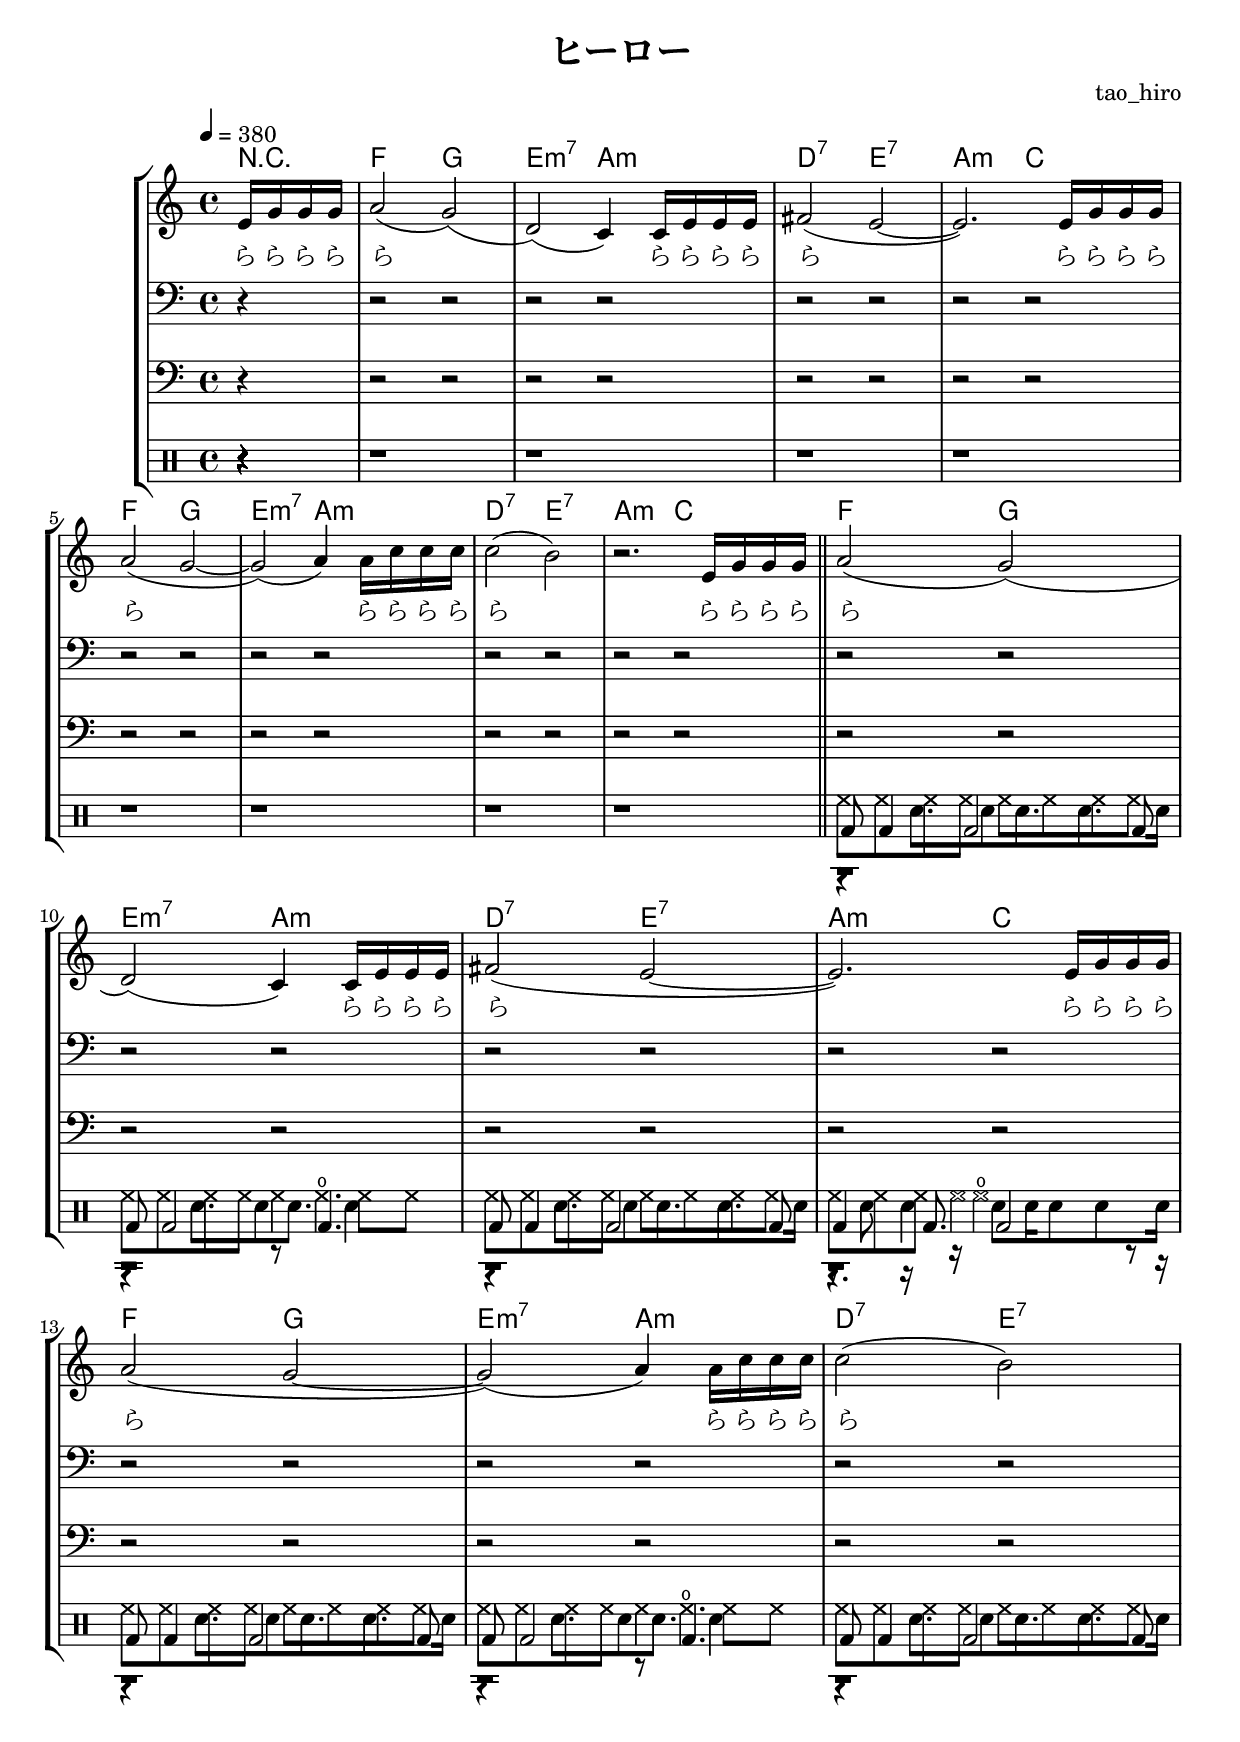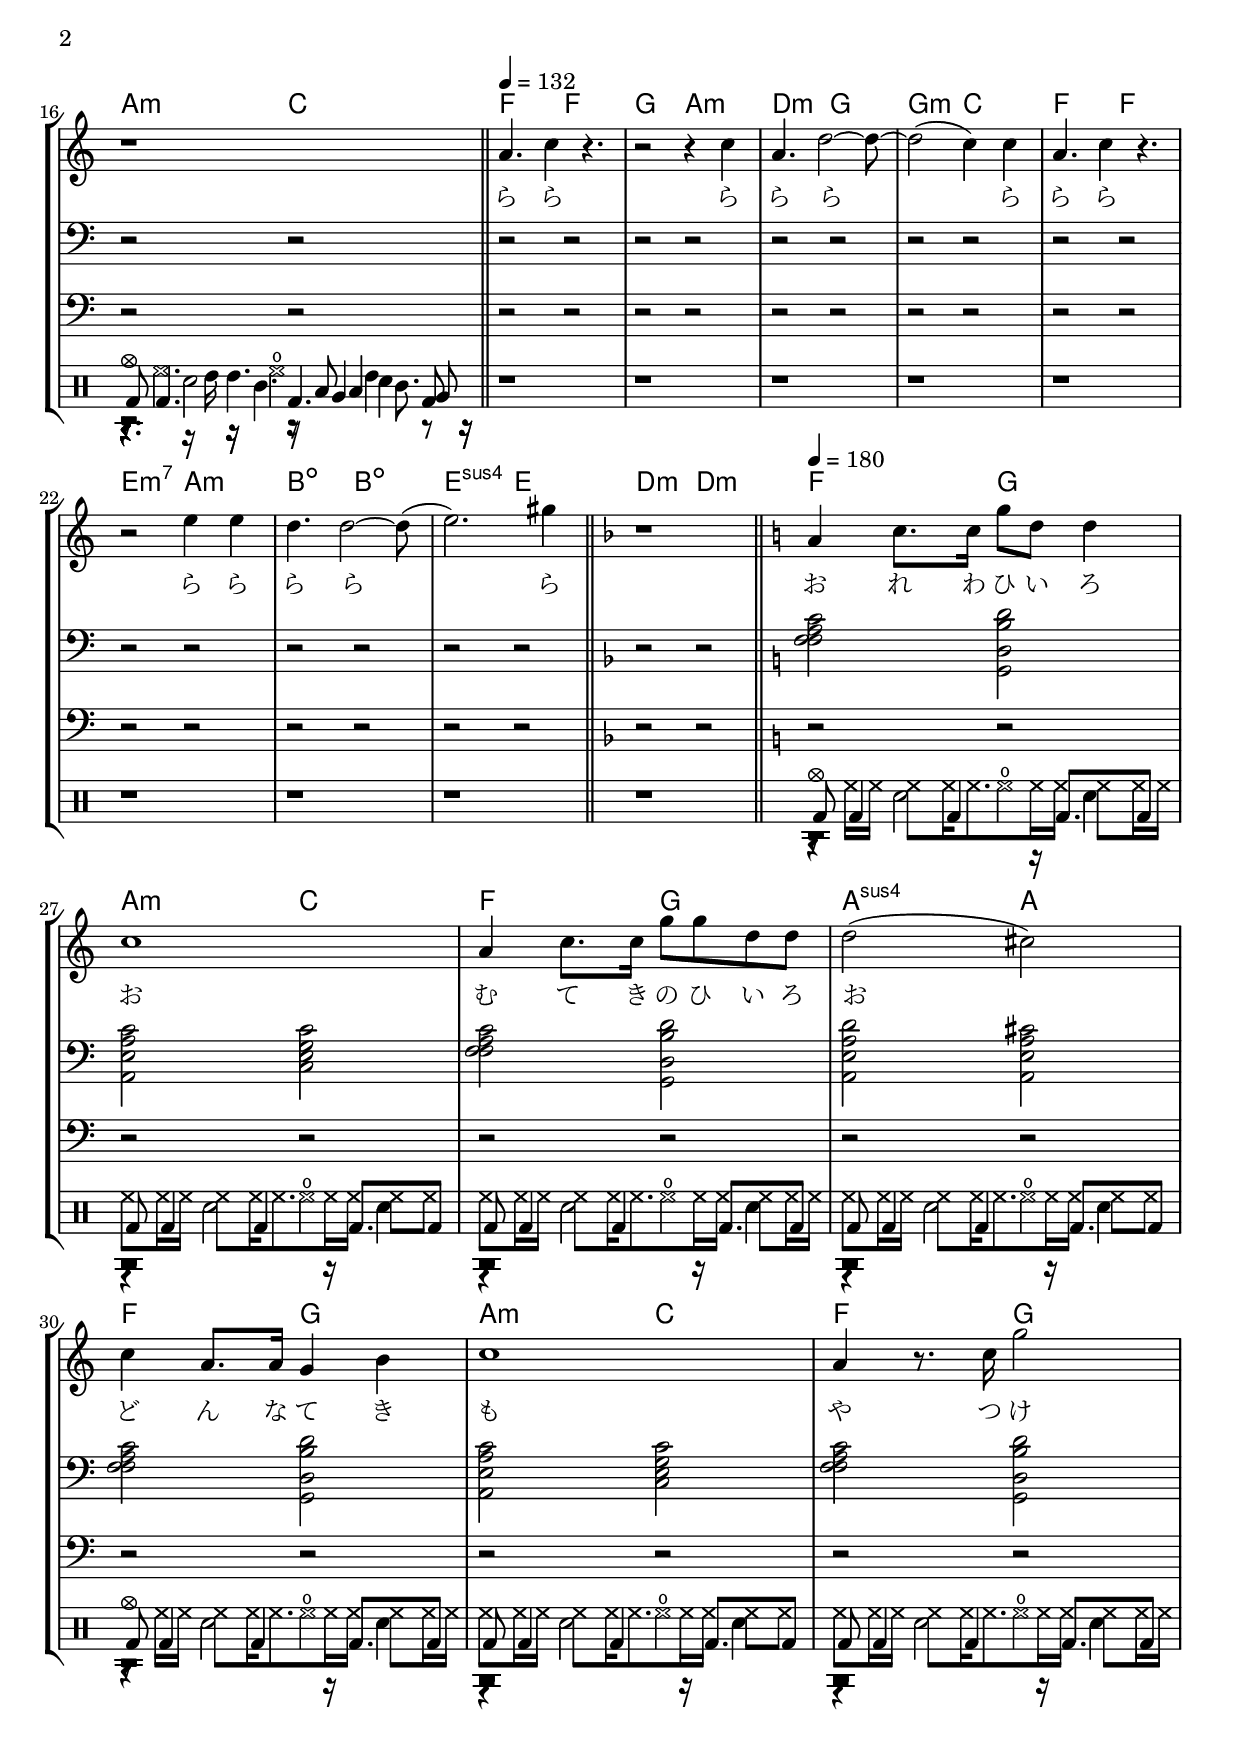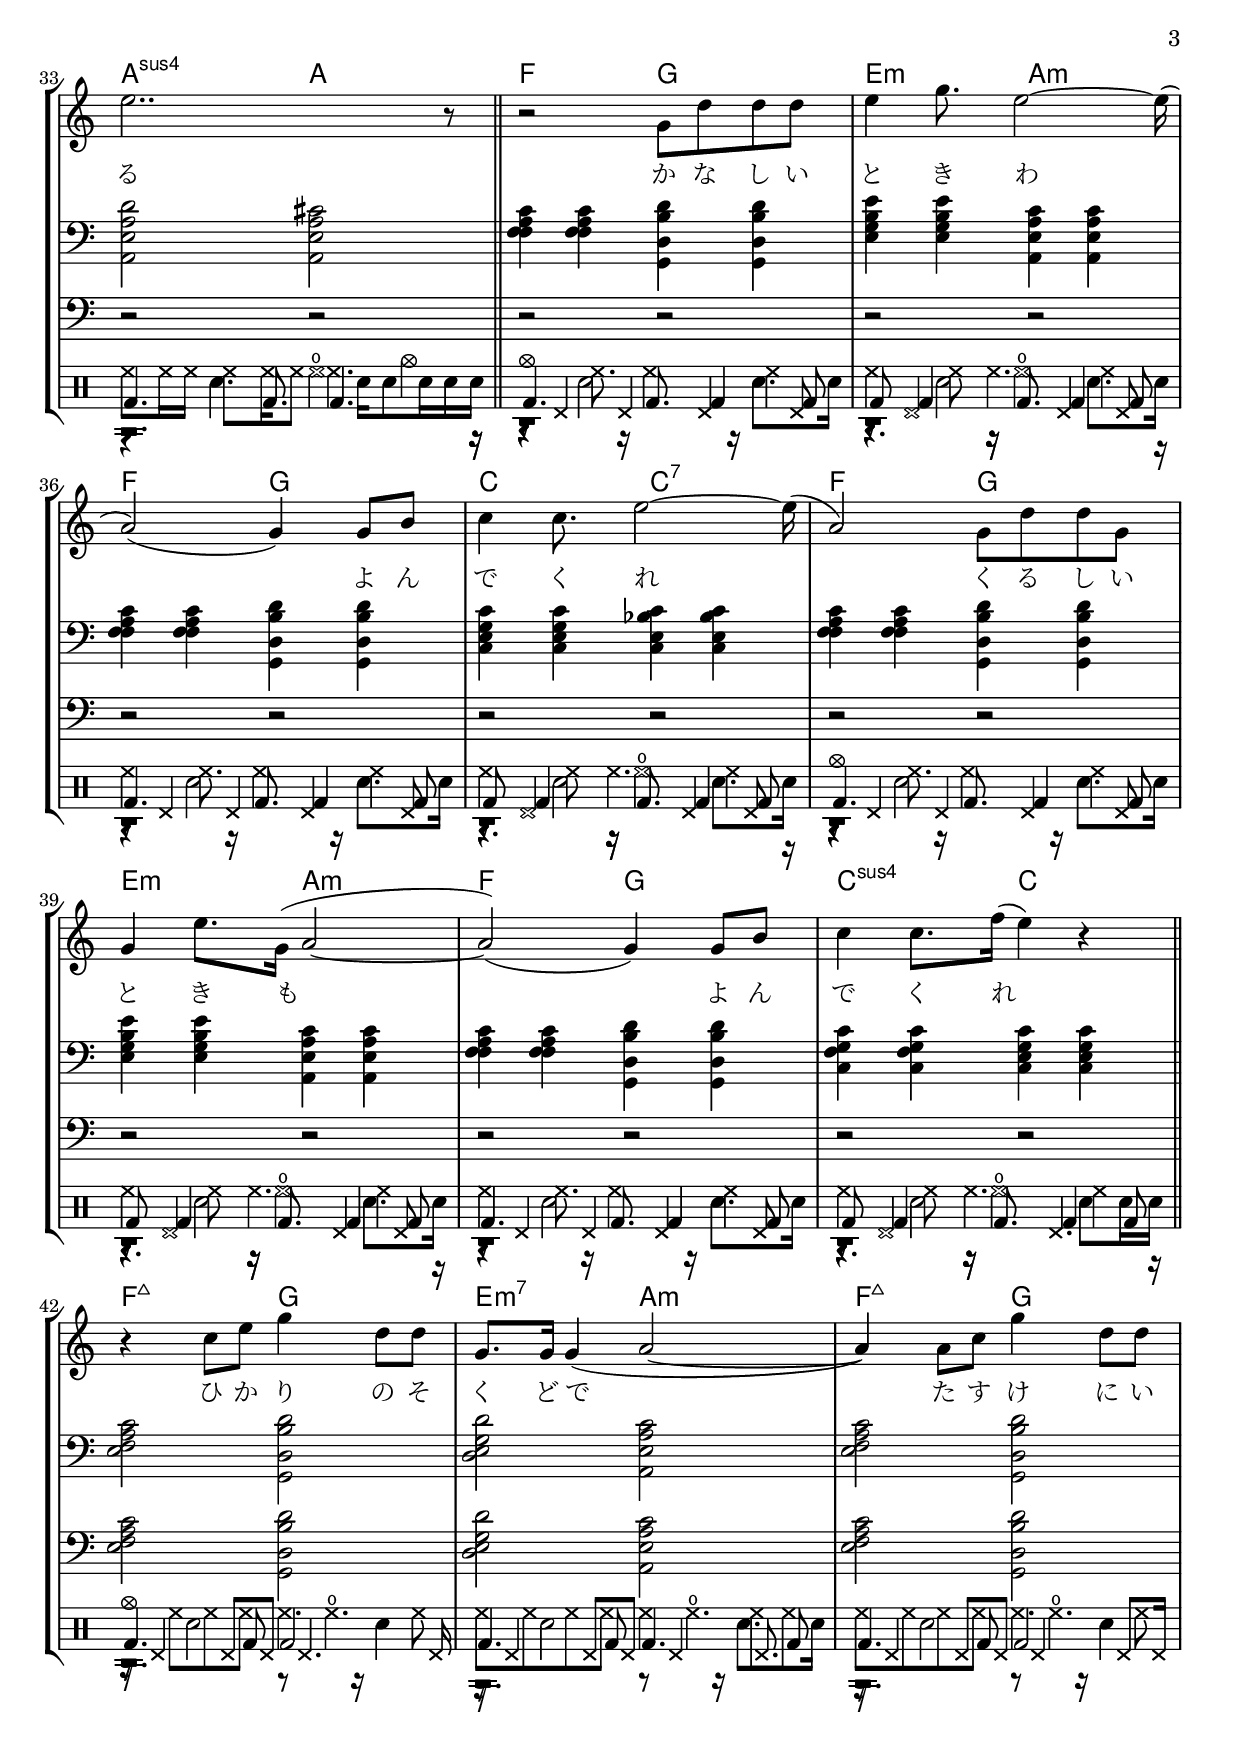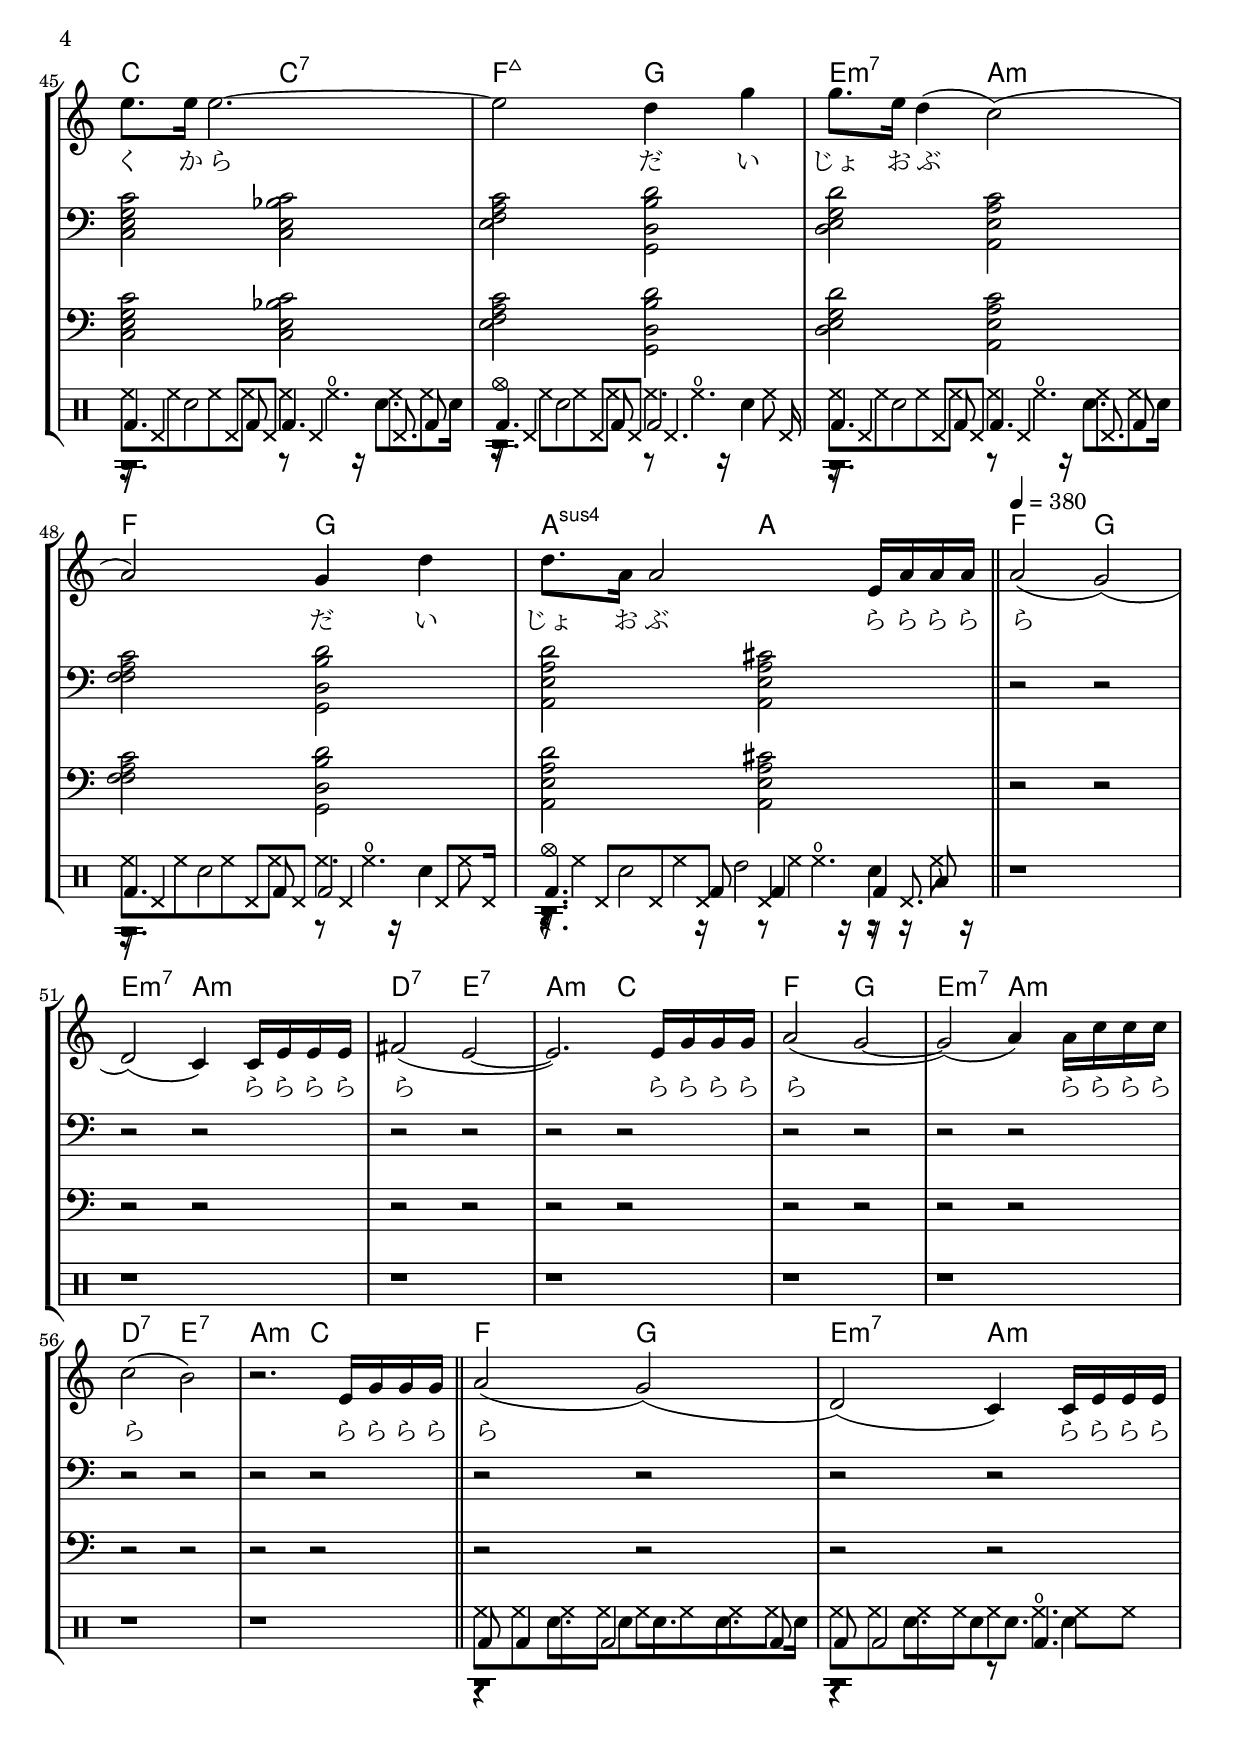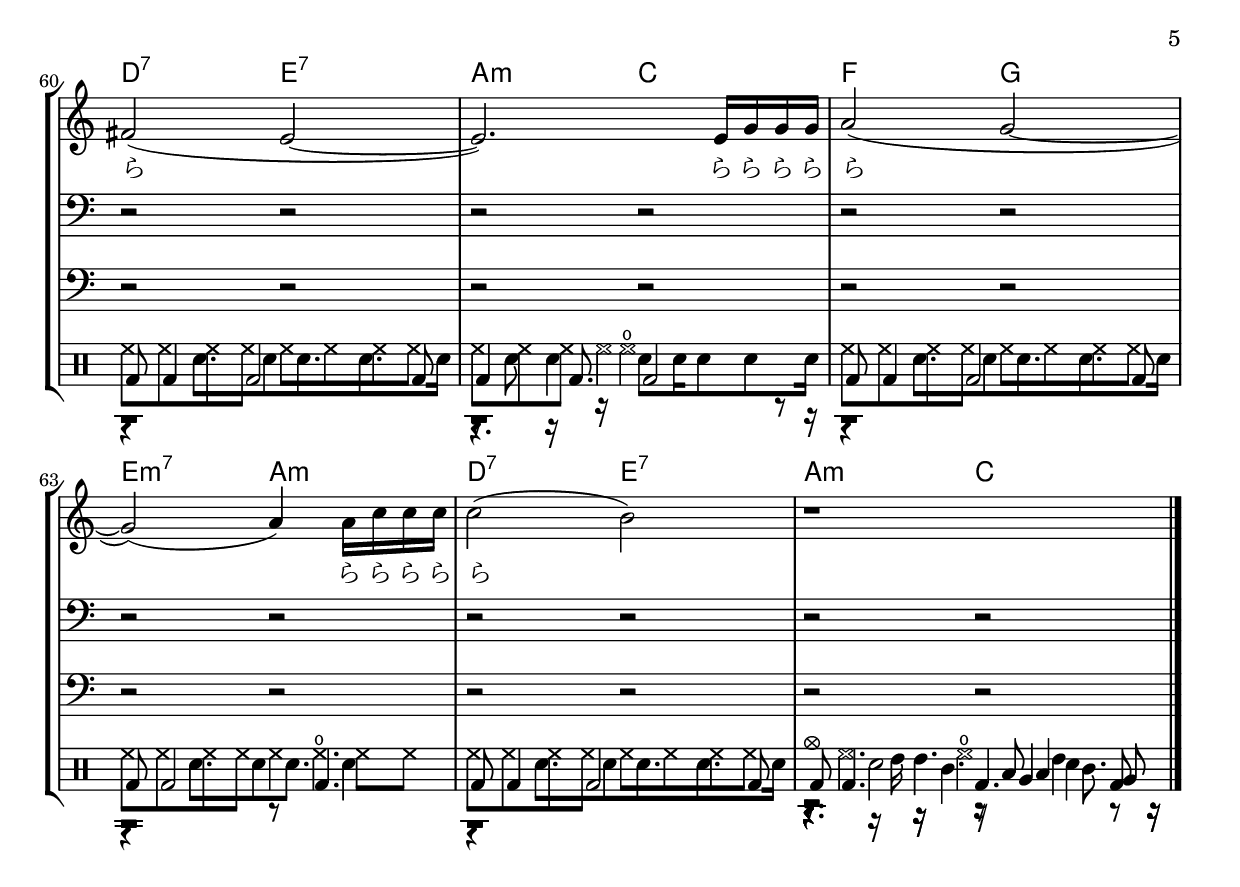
\version "2.12.1"

\header {
	title = \markup {ヒーロー}
	composer = \markup \center-column {tao_hiro}
}

harmony = \chordmode {
		r4f2 g e:min7 a:m d:7 e:7 a:m c f g e:min7 a:m d:7 e:7 a:m c 

	f g e:min7 a:m d:7 e:7 a:m c f g e:min7 a:m d:7 e:7 a:m c 

	f f g a:m d:m g g:m c f f e:min7 a:m b:dim b:dim e:sus4 e 

	d:m d:m 

	f g a:m c f g a:sus4 a f g a:m c f g a:sus4 a 

	f g e:m a:m f g c c:7 f g e:m a:m f g c:sus4 c 

	f:maj7 g e:min7 a:m f:maj7 g c c:7 f:maj7 g e:min7 a:m f g a:sus4 a 

	f g e:min7 a:m d:7 e:7 a:m c f g e:min7 a:m d:7 e:7 a:m c 

	f g e:min7 a:m d:7 e:7 a:m c f g e:min7 a:m d:7 e:7 a:m c 
}

melody = {
	\set Staff.midiInstrument = #"Orchestra Hit"
	\partial 8*2
		\key c \major
	\tempo 4 = 380
e'16  g'16  g'16  g'16 
	a'2  (g'2) 
	(d'2)  (c'4)  c'16  e'16  e'16  e'16 
	fis'2  (e'2~ 
	e'2.)  e'16  g'16  g'16  g'16 
	a'2  (g'2~ 
	g'2)  (a'4)  a'16  c''16  c''16  c''16 
	c''2  (b'2)
	r2. 	\set Staff.midiInstrument = #"Orchestra Hit"
	e'16  g'16  g'16  g'16 
	a'2  (g'2) 
	(d'2)  (c'4)  c'16  e'16  e'16  e'16 
	fis'2  (e'2~ 
	e'2.)  e'16  g'16  g'16  g'16 
	a'2  (g'2~ 
	g'2)  (a'4)  a'16  c''16  c''16  c''16 
	c''2  (b'2)
	r1 	\set Staff.midiInstrument = #"Trumpet"
		\tempo 4 = 132
 a'4.  c''4  r4. 
	r2  r4  c''4 
	a'4.  d''2~d''8~ 
	d''2  (c''4)  c''4 
	a'4.  c''4  r4. 
	r2  e''4  e''4 
	d''4.  d''2~d''8 
	(e''2.)  gis''4
	\key f \major
	r1   
	\set Staff.midiInstrument = #"Distorted Guitar"
		\key c \major
	\tempo 4 = 180
 a'4  c''8.  c''16  g''8  d''8  d''4 
	c''1 
	a'4  c''8.  c''16  g''8  g''8  d''8  d''8 
	d''2  (cis''2) 
	c''4  a'8.  a'16  g'4  b'4 
	c''1 
	a'4  r8.  c''16  g''2 
	e''2..  	r8 	\set Staff.midiInstrument = #"Soprano Sax"
	r2 g'8  d''8  d''8  d''8 
	e''4  g''8.  e''2~e''16 
	(a'2)  (g'4)  g'8  b'8 
	c''4  c''8.  e''2~e''16 
	(a'2)  g'8  d''8  d''8  g'8 
	g'4  e''8.  g'16  (a'2~ 
	a'2)  (g'4)  g'8  b'8 
	c''4  c''8.  f''16  (e''4)  	r4 	\set Staff.midiInstrument = #"Electric Guitar (jazz)"
	r4 c''8  e''8  g''4  d''8  d''8 
	g'8.  g'16  g'4  (a'2~ 
	a'4)  a'8  c''8  g''4  d''8  d''8 
	e''8.  e''16  e''2.~ 
	e''2  d''4  g''4 
	g''8.  e''16  d''4  (c''2) 
	(a'2)  g'4  d''4 
	d''8.  a'16  a'2  	\set Staff.midiInstrument = #"Orchestra Hit"
	e'16  a'16  a'16  a'16 
		\tempo 4 = 380
a'2  (g'2) 
	(d'2)  (c'4)  c'16  e'16  e'16  e'16 
	fis'2  (e'2~ 
	e'2.)  e'16  g'16  g'16  g'16 
	a'2  (g'2~ 
	g'2)  (a'4)  a'16  c''16  c''16  c''16 
	c''2  (b'2)
	r2. 	\set Staff.midiInstrument = #"Orchestra Hit"
	e'16  g'16  g'16  g'16 
	a'2  (g'2) 
	(d'2)  (c'4)  c'16  e'16  e'16  e'16 
	fis'2  (e'2~ 
	e'2.)  e'16  g'16  g'16  g'16 
	a'2  (g'2~ 
	g'2)  (a'4)  a'16  c''16  c''16  c''16 
	c''2  (b'2)
	r1 	\bar "|."
}

words = \lyricmode {
	ら  ら  ら  ら  ら  ら  ら  ら  ら  ら  ら  ら  ら  ら  ら  ら  ら  ら  ら  ら  
	ら  ら  ら  ら  ら  ら  ら  ら  ら  ら  ら  ら  ら  ら  ら  ら  ら  ら  ら  ら  
	ら  ら  ら  ら  ら  ら  ら  ら  ら  ら  ら  ら  ら  
	
	お  れ  わ  ひ  い  ろ  お  む  て  き  の  ひ  い  ろ  お  ど  ん  な  て  き  も  や  つ  け  る  
	か  な  し  い  と  き  わ  よ  ん  で  く  れ  く  る  し  い  と  き  も  よ  ん  で  く  れ  
	ひ  か  り  の  そ  く  ど  で  た  す  け  に  い  く  か  ら  だ  い  じょ  お  ぶ  だ  い  じょ  お  ぶ  
	ら  ら  ら  ら  ら  ら  ら  ら  ら  ら  ら  ら  ら  ら  ら  ら  ら  ら  ら  ら  
	ら  ら  ら  ら  ら  ら  ら  ら  ら  ら  ら  ら  ら  ら  ら  ら  ら  ら  ら  ら  
}

tempochange = {
	\tempo 4 = 380
	r1 | r1 | r1 | r1 | r1 | r1 | r1 | r1 \bar "||"
	\tempo 4 = 380
	r1 | r1 | r1 | r1 | r1 | r1 | r1 | r1 \bar "||"
	\tempo 4 = 132
	r1 | r1 | r1 | r1 | r1 | r1 | r1 | r1 \bar "||"
	\tempo 4 = 132
	r1 \bar "||"
	\tempo 4 = 180
	r1 | r1 | r1 | r1 | r1 | r1 | r1 | r1 \bar "||"
	\tempo 4 = 180
	r1 | r1 | r1 | r1 | r1 | r1 | r1 | r1 \bar "||"
	\tempo 4 = 180
	r1 | r1 | r1 | r1 | r1 | r1 | r1 | r1 \bar "||"
	\tempo 4 = 380
	r1 | r1 | r1 | r1 | r1 | r1 | r1 | r1 \bar "||"
	\tempo 4 = 380
	r1 | r1 | r1 | r1 | r1 | r1 | r1 | r1 \bar "|."
}

mainacc = {
	\clef bass
	\set Staff.midiInstrument = #"Acoustic grand"
	\key c \major
	\tempo 4 = 380
	\partial 8*2
	r4	r2
	r2
	r2
	r2
	r2
	r2
	r2
	r2
	r2
	r2
	r2
	r2
	r2
	r2
	r2
	r2
	\bar "||"

	\set Staff.midiInstrument = #"Acoustic grand"
	r2
	r2
	r2
	r2
	r2
	r2
	r2
	r2
	r2
	r2
	r2
	r2
	r2
	r2
	r2
	r2
	\bar "||"

	\set Staff.midiInstrument = #"Acoustic grand"
	\tempo 4 = 132
	r2
	r2
	r2
	r2
	r2
	r2
	r2
	r2
	r2
	r2
	r2
	r2
	r2
	r2
	r2
	r2
	\bar "||"

	\set Staff.midiInstrument = #"Acoustic grand"
	\key f \major
	r2
	r2
	\bar "||"

	\set Staff.midiInstrument = #"Acoustic grand"
	\key c \major
	\tempo 4 = 180
	<f f a c'>2
	<g, d b d'>2
	<a, e a c'>2
	<c e g c'>2
	<f f a c'>2
	<g, d b d'>2
	<a, e a d'>2
	<a, e a cis'>2
	<f f a c'>2
	<g, d b d'>2
	<a, e a c'>2
	<c e g c'>2
	<f f a c'>2
	<g, d b d'>2
	<a, e a d'>2
	<a, e a cis'>2
	\bar "||"

	\set Staff.midiInstrument = #"Rock Organ"
	<f f a c'>4 <f f a c'>4
	<g, d b d'>4 <g, d b d'>4
	<e g b e'>4 <e g b e'>4
	<a, e a c'>4 <a, e a c'>4
	<f f a c'>4 <f f a c'>4
	<g, d b d'>4 <g, d b d'>4
	<c e g c'>4 <c e g c'>4
	<c e bes c'>4 <c e bes c'>4
	<f f a c'>4 <f f a c'>4
	<g, d b d'>4 <g, d b d'>4
	<e g b e'>4 <e g b e'>4
	<a, e a c'>4 <a, e a c'>4
	<f f a c'>4 <f f a c'>4
	<g, d b d'>4 <g, d b d'>4
	<c f g c'>4 <c f g c'>4
	<c e g c'>4 <c e g c'>4
	\bar "||"

	\set Staff.midiInstrument = #"Honky-tonk"
	<f e a c'>2
	<g, d b d'>2
	<e d g d'>2
	<a, e a c'>2
	<f e a c'>2
	<g, d b d'>2
	<c e g c'>2
	<c e bes c'>2
	<f e a c'>2
	<g, d b d'>2
	<e d g d'>2
	<a, e a c'>2
	<f f a c'>2
	<g, d b d'>2
	<a, e a d'>2
	<a, e a cis'>2
	\bar "||"

	\set Staff.midiInstrument = #"Acoustic grand"
	\tempo 4 = 380
	r2
	r2
	r2
	r2
	r2
	r2
	r2
	r2
	r2
	r2
	r2
	r2
	r2
	r2
	r2
	r2
	\bar "||"

	\set Staff.midiInstrument = #"Acoustic grand"
	r2
	r2
	r2
	r2
	r2
	r2
	r2
	r2
	r2
	r2
	r2
	r2
	r2
	r2
	r2
	r2
	\bar "|."
}

subacc = {
	\clef bass
	\set Staff.midiInstrument = #"Acoustic grand"
	\key c \major
	\tempo 4 = 380
	\partial 8*2
	r4	r2
	r2
	r2
	r2
	r2
	r2
	r2
	r2
	r2
	r2
	r2
	r2
	r2
	r2
	r2
	r2
	\bar "||"

	\set Staff.midiInstrument = #"Acoustic grand"
	r2
	r2
	r2
	r2
	r2
	r2
	r2
	r2
	r2
	r2
	r2
	r2
	r2
	r2
	r2
	r2
	\bar "||"

	\set Staff.midiInstrument = #"Acoustic grand"
	\tempo 4 = 132
	r2
	r2
	r2
	r2
	r2
	r2
	r2
	r2
	r2
	r2
	r2
	r2
	r2
	r2
	r2
	r2
	\bar "||"

	\set Staff.midiInstrument = #"Acoustic grand"
	\key f \major
	r2
	r2
	\bar "||"

	\set Staff.midiInstrument = #"Acoustic grand"
	\key c \major
	\tempo 4 = 180
	r2
	r2
	r2
	r2
	r2
	r2
	r2
	r2
	r2
	r2
	r2
	r2
	r2
	r2
	r2
	r2
	\bar "||"

	\set Staff.midiInstrument = #"Acoustic grand"
	r2
	r2
	r2
	r2
	r2
	r2
	r2
	r2
	r2
	r2
	r2
	r2
	r2
	r2
	r2
	r2
	\bar "||"

	\set Staff.midiInstrument = #"Timpani"
	<f e a c'>2
	<g, d b d'>2
	<e d g d'>2
	<a, e a c'>2
	<f e a c'>2
	<g, d b d'>2
	<c e g c'>2
	<c e bes c'>2
	<f e a c'>2
	<g, d b d'>2
	<e d g d'>2
	<a, e a c'>2
	<f f a c'>2
	<g, d b d'>2
	<a, e a d'>2
	<a, e a cis'>2
	\bar "||"

	\set Staff.midiInstrument = #"Acoustic grand"
	\tempo 4 = 380
	r2
	r2
	r2
	r2
	r2
	r2
	r2
	r2
	r2
	r2
	r2
	r2
	r2
	r2
	r2
	r2
	\bar "||"

	\set Staff.midiInstrument = #"Acoustic grand"
	r2
	r2
	r2
	r2
	r2
	r2
	r2
	r2
	r2
	r2
	r2
	r2
	r2
	r2
	r2
	r2
	\bar "|."
}

percA = {
	\drummode {
	\partial 8*2
	r4	r1 |r1 |r1 |r1 |r1 |r1 |r1 |r1 \bar "||"
	hh8 hh8 hh8 hh8 hh8 hh8 hh8 hh8  |hh8 hh8 hh8 hh8 hh4 hh8 hh8  |hh8 hh8 hh8 hh8 hh8 hh8 hh8 hh8  |hh8 hh8 hh8 hh2 r8  |hh8 hh8 hh8 hh8 hh8 hh8 hh8 hh8  |hh8 hh8 hh8 hh8 hh4 hh8 hh8  |hh8 hh8 hh8 hh8 hh8 hh8 hh8 hh8  |r8 hh2. r8  \bar "||"
	r1 |r1 |r1 |r1 |r1 |r1 |r1 |r1 \bar "||"
	r1 \bar "||"
	r2 hho2  |r2 hho2  |r2 hho2  |r2 hho2  |r2 hho2  |r2 hho2  |r2 hho2  |r2 hho2  \bar "||"
	r4 hh8. hh4 r16 hh4  |hh4 hh8 hh4. hh4  |hh4 hh8. hh4 r16 hh4  |hh4 hh8 hh4. hh4  |r4 hh8. hh4 r16 hh4  |hh4 hh8 hh4. hh4  |hh4 hh8. hh4 r16 hh4  |hh4 hh8 hh4. hh4  \bar "||"
	r2 r8 hho4.  |r2 r8 hho4.  |r2 r8 hho4.  |r2 r8 hho4.  |r2 r8 hho4.  |r2 r8 hho4.  |r2 r8 hho4.  |r2 r8 hho4.  \bar "||"
	r1 |r1 |r1 |r1 |r1 |r1 |r1 |r1 \bar "||"
	hh8 hh8 hh8 hh8 hh8 hh8 hh8 hh8  |hh8 hh8 hh8 hh8 hh4 hh8 hh8  |hh8 hh8 hh8 hh8 hh8 hh8 hh8 hh8  |hh8 hh8 hh8 hh2 r8  |hh8 hh8 hh8 hh8 hh8 hh8 hh8 hh8  |hh8 hh8 hh8 hh8 hh4 hh8 hh8  |hh8 hh8 hh8 hh8 hh8 hh8 hh8 hh8  |r8 hh2. r8  \bar "|."
	}
}

percB = {
	\drummode {
	\partial 8*2
	r4	r1 |r1 |r1 |r1 |r1 |r1 |r1 |r1 \bar "||"
	r4 sn8. sn8 sn8. sn8. sn16  |r4 sn8. sn8 sn8. sn4  |r4 sn8. sn8 sn8. sn8. sn16  |r8 sn8 sn4 sn8 sn16 sn8 sn8 sn16  |r4 sn8. sn8 sn8. sn8. sn16  |r4 sn8. sn8 sn8. sn4  |r4 sn8. sn8 sn8. sn8. sn16  |r4 sn2 sn4  \bar "||"
	r1 |r1 |r1 |r1 |r1 |r1 |r1 |r1 \bar "||"
	r1 \bar "||"
	r8 hh16 hh16 hh8 hh16 hh8. hh16 hh16 hh8 hh16 hh16  |hh8 hh16 hh16 hh8 hh16 hh8. hh16 hh16 hh8 hh8  |hh8 hh16 hh16 hh8 hh16 hh8. hh16 hh16 hh8 hh16 hh16  |hh8 hh16 hh16 hh8 hh16 hh8. hh16 hh16 hh8 hh8  |r8 hh16 hh16 hh8 hh16 hh8. hh16 hh16 hh8 hh16 hh16  |hh8 hh16 hh16 hh8 hh16 hh8. hh16 hh16 hh8 hh8  |hh8 hh16 hh16 hh8 hh16 hh8. hh16 hh16 hh8 hh16 hh16  |hh8 hh16 hh16 hh8 hh16 hh8 hh4. r16  \bar "||"
	r8 hhp4 hhp4 hhp4 hhp8  |r8 hhp2 hhp4 hhp8  |r8 hhp4 hhp4 hhp4 hhp8  |r8 hhp2 hhp4 hhp8  |r8 hhp4 hhp4 hhp4 hhp8  |r8 hhp2 hhp4 hhp8  |r8 hhp4 hhp4 hhp4 hhp8  |r8 hhp2 hhp4.  \bar "||"
	r8 hh8 hh8 hh8 hh4. hh8  |hh8 hh8 hh8 hh8 hh4 hh8 hh8  |hh8 hh8 hh8 hh8 hh4. hh8  |hh8 hh8 hh8 hh8 hh4 hh8 hh8  |r8 hh8 hh8 hh8 hh4. hh8  |hh8 hh8 hh8 hh8 hh4 hh8 hh8  |hh8 hh8 hh8 hh8 hh4. hh8  |r16 hh4 hh4 hh4 r16 hh8  \bar "||"
	r1 |r1 |r1 |r1 |r1 |r1 |r1 |r1 \bar "||"
	r4 sn8. sn8 sn8. sn8. sn16  |r4 sn8. sn8 sn8. sn4  |r4 sn8. sn8 sn8. sn8. sn16  |r8 sn8 sn4 sn8 sn16 sn8 sn8 sn16  |r4 sn8. sn8 sn8. sn8. sn16  |r4 sn8. sn8 sn8. sn4  |r4 sn8. sn8 sn8. sn8. sn16  |r4 sn2 sn4  \bar "|."
	}
}

percC = {
	\drummode {
	\partial 8*2
	r4	r1 |r1 |r1 |r1 |r1 |r1 |r1 |r1 \bar "||"
	bd8 bd4 bd2 bd8  |bd8 bd2 bd4.  |bd8 bd4 bd2 bd8  |bd4 r16 bd8. bd2  |bd8 bd4 bd2 bd8  |bd8 bd2 bd4.  |bd8 bd4 bd2 bd8  |bd8 bd4. bd4. bd8  \bar "||"
	r1 |r1 |r1 |r1 |r1 |r1 |r1 |r1 \bar "||"
	r1 \bar "||"
	r4 sn2 sn4  |r4 sn2 sn4  |r4 sn2 sn4  |r4 sn2 sn4  |r4 sn2 sn4  |r4 sn2 sn4  |r4 sn2 sn4  |r4 sn4. sn16 sn8 sn16 sn16 sn16  \bar "||"
	r4 sn2 sn8. sn16  |r4 sn2 sn8. sn16  |r4 sn2 sn8. sn16  |r4 sn2 sn8. sn16  |r4 sn2 sn8. sn16  |r4 sn2 sn8. sn16  |r4 sn2 sn8. sn16  |r4 sn2 sn8 sn16 sn16  \bar "||"
	r16 hhp4 hhp8 hhp8 hhp4. hhp16  |r16 hhp4 hhp8 hhp8 hhp4 hhp8.  |r16 hhp4 hhp8 hhp8 hhp4 hhp8 hhp16  |r16 hhp4 hhp8 hhp8 hhp4 hhp8.  |r16 hhp4 hhp8 hhp8 hhp4. hhp16  |r16 hhp4 hhp8 hhp8 hhp4 hhp8.  |r16 hhp4 hhp8 hhp8 hhp4 hhp8 hhp16  |r8 hhp8 hhp8 hhp8 hhp4 r16 hhp8.  \bar "||"
	r1 |r1 |r1 |r1 |r1 |r1 |r1 |r1 \bar "||"
	bd8 bd4 bd2 bd8  |bd8 bd2 bd4.  |bd8 bd4 bd2 bd8  |bd4 r16 bd8. bd2  |bd8 bd4 bd2 bd8  |bd8 bd2 bd4.  |bd8 bd4 bd2 bd8  |bd8 bd4. bd4. bd8  \bar "|."
	}
}

percD = {
	\drummode {
	\partial 8*2
	r4	r1 |r1 |r1 |r1 |r1 |r1 |r1 |r1 \bar "||"
	r1  |r2 r8 hho4.  |r1  |r4. r16 hho2 r16  |r1  |r2 r8 hho4.  |r1  |r4. r16 hho2 r16  \bar "||"
	r1 |r1 |r1 |r1 |r1 |r1 |r1 |r1 \bar "||"
	r1 \bar "||"
	bd8 bd4 bd4 r16 bd8. bd8  |bd8 bd4 bd4 r16 bd8. bd8  |bd8 bd4 bd4 r16 bd8. bd8  |bd8 bd4 bd4 r16 bd8. bd8  |bd8 bd4 bd4 r16 bd8. bd8  |bd8 bd4 bd4 r16 bd8. bd8  |bd8 bd4 bd4 r16 bd8. bd8  |bd4. bd8. bd4. r16  \bar "||"
	bd4. r16 bd8. bd4 bd8  |bd8 bd4 r16 bd8. bd4 bd8  |bd4. r16 bd8. bd4 bd8  |bd8 bd4 r16 bd8. bd4 bd8  |bd4. r16 bd8. bd4 bd8  |bd8 bd4 r16 bd8. bd4 bd8  |bd4. r16 bd8. bd4 bd8  |bd8 bd4 r16 bd8. bd4 bd8  \bar "||"
	r8. sn2 r16 sn4  |r8. sn2 r16 sn8. sn16  |r8. sn2 r16 sn4  |r8. sn2 r16 sn8. sn16  |r8. sn2 r16 sn4  |r8. sn2 r16 sn8. sn16  |r8. sn2 r16 sn4  |r8. sn2 r16 sn4  \bar "||"
	r1 |r1 |r1 |r1 |r1 |r1 |r1 |r1 \bar "||"
	r1  |r2 r8 hho4.  |r1  |r4. r16 hho2 r16  |r1  |r2 r8 hho4.  |r1  |r4. r16 hho2 r16  \bar "|."
	}
}

percE = {
	\drummode {
	\partial 8*2
	r4	r1 |r1 |r1 |r1 |r1 |r1 |r1 |r1 \bar "||"
	r1 |r1 |r1 |r1 |r1 |r1 |r1 |cymc1  \bar "||"
	r1 |r1 |r1 |r1 |r1 |r1 |r1 |r1 \bar "||"
	r1 \bar "||"
	cymc1  |r1 |r1 |r1 |cymc1  |r1 |r1 |r2. cymc4  \bar "||"
	r1  |r4. r16 hho2 r16  |r1  |r4. r16 hho2 r16  |r1  |r4. r16 hho2 r16  |r1  |r4. r16 hho2 r16  \bar "||"
	bd4. bd8 bd2  |bd4. bd8 bd4. bd8  |bd4. bd8 bd2  |bd4. bd8 bd4. bd8  |bd4. bd8 bd2  |bd4. bd8 bd4. bd8  |bd4. bd8 bd2  |bd4. bd8 bd4 bd4  \bar "||"
	r1 |r1 |r1 |r1 |r1 |r1 |r1 |r1 \bar "||"
	r1 |r1 |r1 |r1 |r1 |r1 |r1 |cymc1  \bar "|."
	}
}

percF = {
	\drummode {
	\partial 8*2
	r4	r1 | r1 | r1 | r1 | r1 | r1 | r1 | r1 \bar "||"
	r1 |r1 |r1 |r1 |r1 |r1 |r1 |r4 r16 tommh16 tommh4. tommh4  \bar "||"
	r1 | r1 | r1 | r1 | r1 | r1 | r1 | r1 \bar "||"
	r1 \bar "||"
	r1 | r1 | r1 | r1 | r1 | r1 | r1 | r1 \bar "||"
	cymc1  |r1 |r1 |r1 |cymc1  |r1 |r1 |r1 \bar "||"
	cymc1  |r1 |r1 |r1 |cymc1  |r1 |r1 |cymc1  \bar "||"
	r1 | r1 | r1 | r1 | r1 | r1 | r1 | r1 \bar "||"
	r1 |r1 |r1 |r1 |r1 |r1 |r1 |r4 r16 tommh16 tommh4. tommh4  \bar "|."
	}
}

percG = {
	\drummode {
	\partial 8*2
	r4	r1 | r1 | r1 | r1 | r1 | r1 | r1 | r1 \bar "||"
	r1 |r1 |r1 |r1 |r1 |r1 |r1 |r4. r16 tomml4. tomml8.  \bar "||"
	r1 | r1 | r1 | r1 | r1 | r1 | r1 | r1 \bar "||"
	r1 \bar "||"
	r1 | r1 | r1 | r1 | r1 | r1 | r1 | r1 \bar "||"
	r1 | r1 | r1 | r1 | r1 | r1 | r1 | r1 \bar "||"
	r1 |r1 |r1 |r1 |r1 |r1 |r1 |r4. r16 tommh2 r16  \bar "||"
	r1 | r1 | r1 | r1 | r1 | r1 | r1 | r1 \bar "||"
	r1 |r1 |r1 |r1 |r1 |r1 |r1 |r4. r16 tomml4. tomml8.  \bar "|."
	}
}

percH = {
	\drummode {
	\partial 8*2
	r4	r1 | r1 | r1 | r1 | r1 | r1 | r1 | r1 \bar "||"
	r1 |r1 |r1 |r1 |r1 |r1 |r1 |r2 r16 toml8 toml4 r16  \bar "||"
	r1 | r1 | r1 | r1 | r1 | r1 | r1 | r1 \bar "||"
	r1 \bar "||"
	r1 | r1 | r1 | r1 | r1 | r1 | r1 | r1 \bar "||"
	r1 | r1 | r1 | r1 | r1 | r1 | r1 | r1 \bar "||"
	r1 |r1 |r1 |r1 |r1 |r1 |r1 |r2. r8 toml8  \bar "||"
	r1 | r1 | r1 | r1 | r1 | r1 | r1 | r1 \bar "||"
	r1 |r1 |r1 |r1 |r1 |r1 |r1 |r2 r16 toml8 toml4 r16  \bar "|."
	}
}

percI = {
	\drummode {
	\partial 8*2
	r4	r1 | r1 | r1 | r1 | r1 | r1 | r1 | r1 \bar "||"
	r1 |r1 |r1 |r1 |r1 |r1 |r1 |r2 r8 tomfh4 tomfh8  \bar "||"
	r1 | r1 | r1 | r1 | r1 | r1 | r1 | r1 \bar "||"
	r1 \bar "||"
	r1 | r1 | r1 | r1 | r1 | r1 | r1 | r1 \bar "||"
	r1 | r1 | r1 | r1 | r1 | r1 | r1 | r1 \bar "||"
	r1 | r1 | r1 | r1 | r1 | r1 | r1 | r1 \bar "||"
	r1 | r1 | r1 | r1 | r1 | r1 | r1 | r1 \bar "||"
	r1 |r1 |r1 |r1 |r1 |r1 |r1 |r2 r8 tomfh4 tomfh8  \bar "|."
	}
}

\score {
	<<
		\new StaffGroup <<
			\new ChordNames {\harmony}
			\new Voice = "melody" {\melody}
			\new Lyrics \lyricsto "melody" \words
			\new Staff = "mainacc" {\mainacc}
			\new Staff = "subacc" {\subacc}
			\new DrumStaff <<
				\new DrumVoice {\percA}
				\new DrumVoice {\percB}
				\new DrumVoice {\percC}
				\new DrumVoice {\percD}
				\new DrumVoice {\percE}
				\new DrumVoice {\percF}
				\new DrumVoice {\percG}
				\new DrumVoice {\percH}
				\new DrumVoice {\percI}
			>>
		>>
	>>
	\layout { }
}
